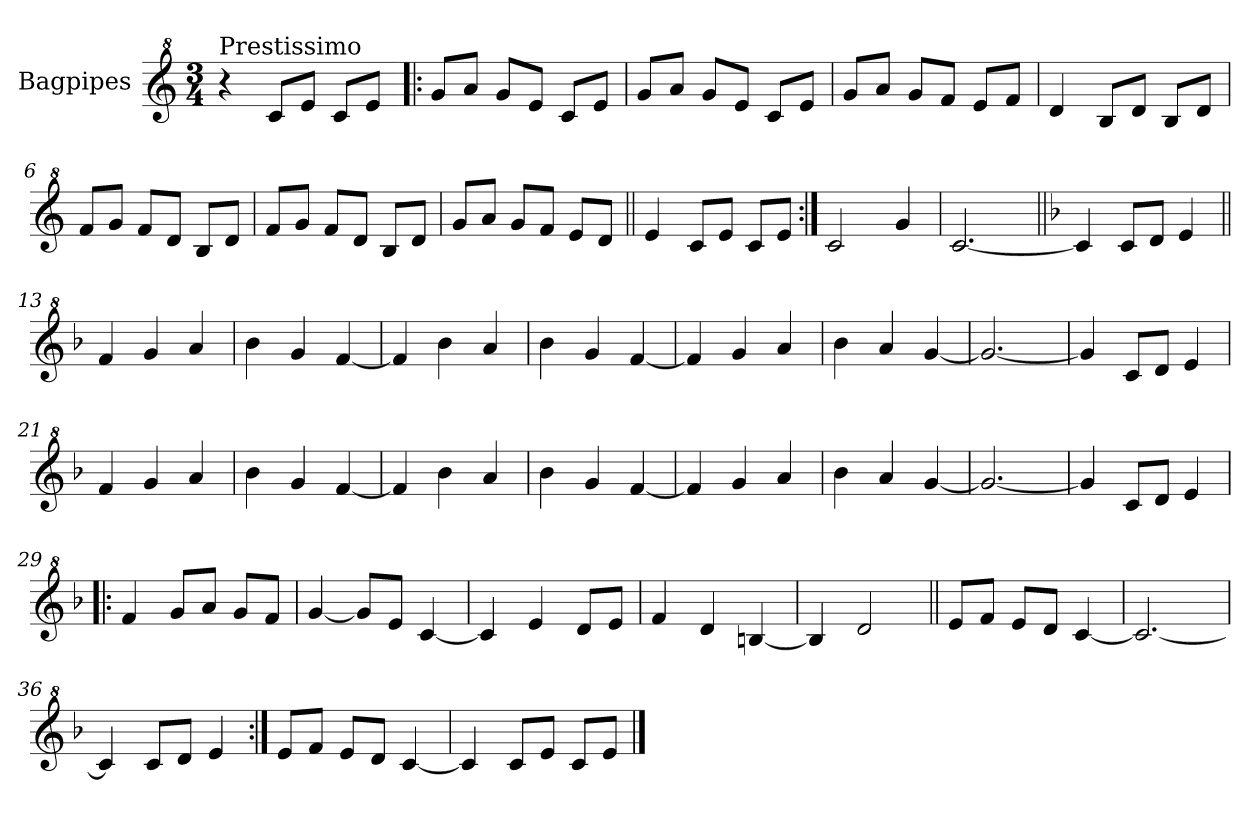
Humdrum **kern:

**kern
*part1
*staff1
*I"Bagpipes
*I'Bag
*clefG^2
*k[]
*C:
*M3/4
=1
!LO:TX:a:t=Prestissimo
4r
8cc/L
8ee/J
8cc/L
8ee/J
=2!|:
8gg/L
8aa/J
8gg/L
8ee/J
8cc/L
8ee/J
=3
8gg/L
8aa/J
8gg/L
8ee/J
8cc/L
8ee/J
=4
8gg/L
8aa/J
8gg/L
8ff/J
8ee/L
8ff/J
=5
4dd/
8b/L
8dd/J
8b/L
8dd/J
=6
8ff/L
8gg/J
8ff/L
8dd/J
8b/L
8dd/J
=7
8ff/L
8gg/J
8ff/L
8dd/J
8b/L
8dd/J
!!LO:LB:g=z
=8
8gg/L
8aa/J
8gg/L
8ff/J
8ee/L
8dd/J
=9||
4ee/
8cc/L
8ee/J
8cc/L
8ee/J
=10:|!
2cc/
4gg/
=11
[2.cc/
=12||
*k[b-]
*F:
4cc/]
8cc/L
8dd/J
4ee/
=13||
4ff/
4gg/
4aa/
=14
4bb-\
4gg/
[4ff/
=15
4ff/]
4bb-\
4aa/
=16
4bb-\
4gg/
[4ff/
=17
4ff/]
4gg/
4aa/
=18
4bb-\
4aa/
[4gg/
=19
2.gg/_
!!LO:LB:g=z
=20
4gg/]
8cc/L
8dd/J
4ee/
=21
4ff/
4gg/
4aa/
=22
4bb-\
4gg/
[4ff/
=23
4ff/]
4bb-\
4aa/
=24
4bb-\
4gg/
[4ff/
=25
4ff/]
4gg/
4aa/
=26
4bb-\
4aa/
[4gg/
=27
2.gg/_
=28
4gg/]
8cc/L
8dd/J
4ee/
=29!|:
4ff/
8gg/L
8aa/J
8gg/L
8ff/J
=30
[4gg/
8gg/L]
8ee/J
[4cc/
!!LO:LB:g=z
=31
4cc/]
4ee/
8dd/L
8ee/J
=32
4ff/
4dd/
[4bn/
=33
4b/]
2dd/
=34||
8ee/L
8ff/J
8ee/L
8dd/J
[4cc/
=35
2.cc/_
=36
4cc/]
8cc/L
8dd/J
4ee/
=37:|!
8ee/L
8ff/J
8ee/L
8dd/J
[4cc/
=38
4cc/]
8cc/L
8ee/J
8cc/L
8ee/J
==
*-
